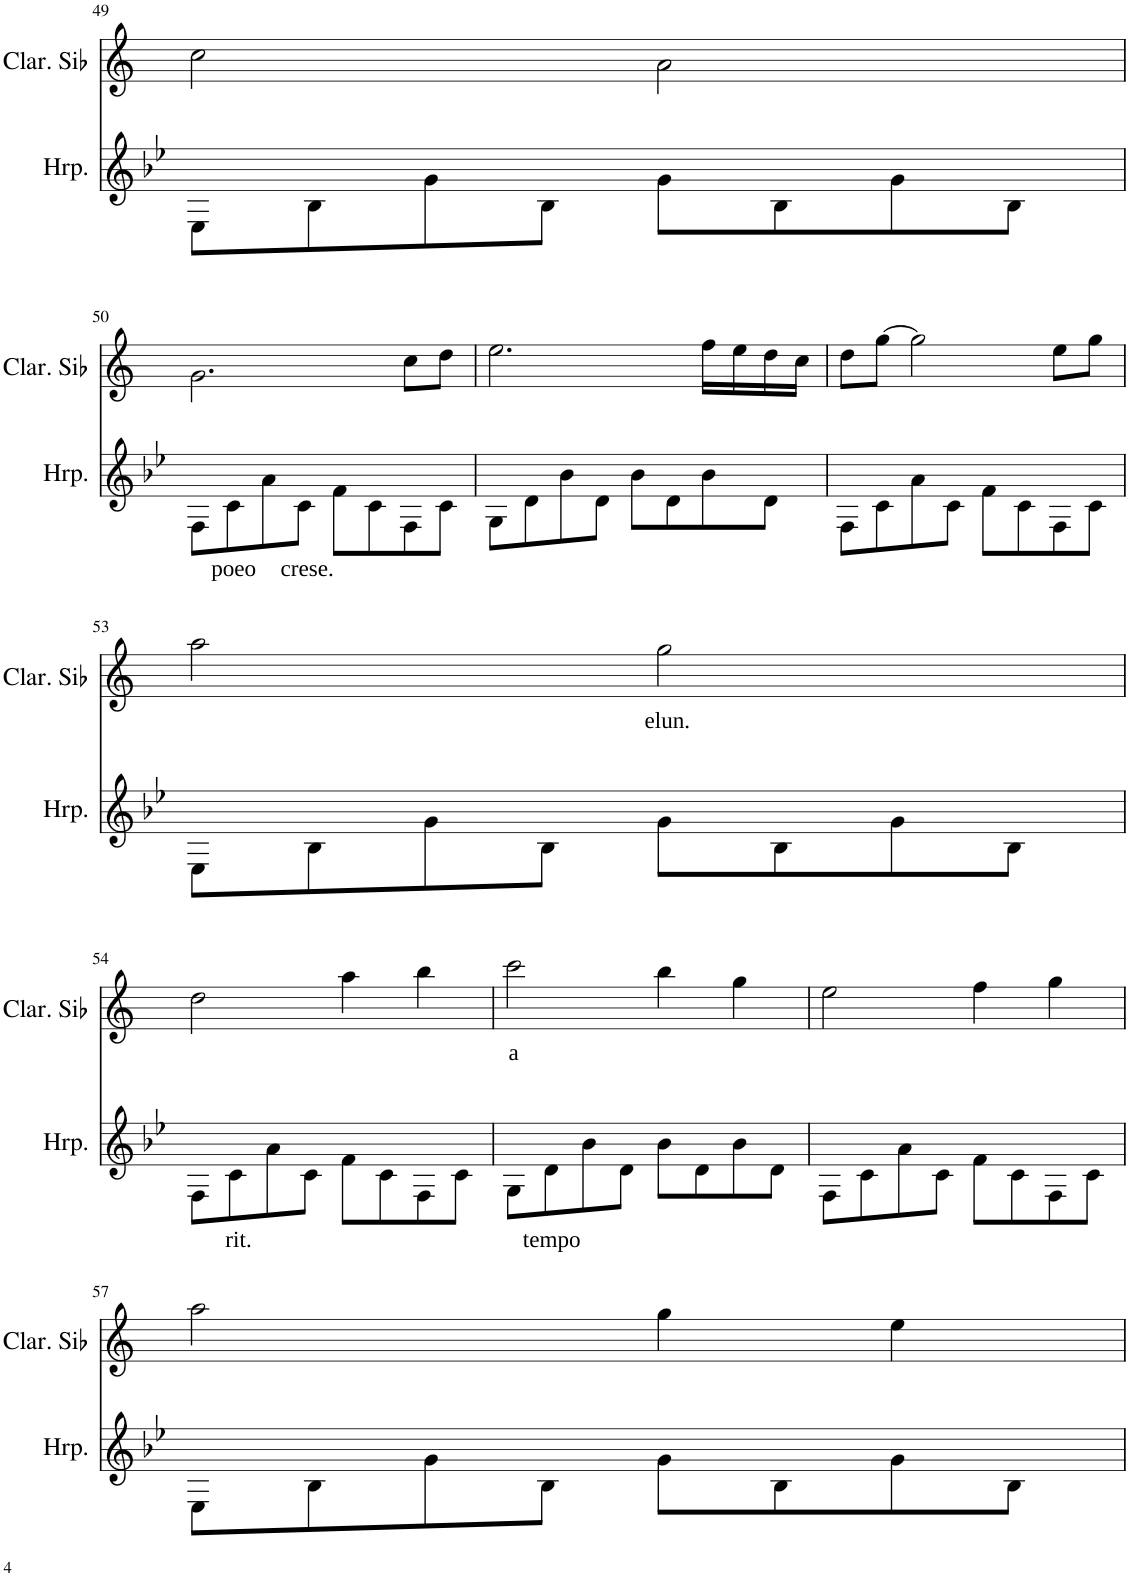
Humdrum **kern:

**kern	**text	**kern	**text
*part2	*part2	*part1	*part1
*staff2	*staff2	*staff1	*staff1
*I"Harpe	*	*I"Clarinette en Sib	*
*I'Hrp.	*	*I'Clar. Sib	*
!!LO:PB:g=z
*clefG2	*	*clefG2	*
*	*	*Trd1c2	*
*k[b-e-]	*	*k[]	*
*M4/4	*	*M4/4	*
=49	=49	=49	=49
8E-\L	.	2cc\	.
8B-\	.	.	.
8g\	.	.	.
8B-\J	.	.	.
8g\L	.	2a\	.
8B-\	.	.	.
8g\	.	.	.
8B-\J	.	.	.
!!LO:LB:g=z
=50	=50	=50	=50
8F\L	.	2.g\	.
!	!LO:LY:b	!	!
8c\	poeo	.	.
8a\	.	.	.
!	!LO:LY:b	!	!
8c\J	crese.	.	.
8f\L	.	.	.
8c\	.	.	.
8F\	.	8cc\L	.
8c\J	.	8dd\J	.
=51	=51	=51	=51
8G\L	.	2.ee\	.
8d\	.	.	.
8b-\	.	.	.
8d\J	.	.	.
8b-\L	.	.	.
8d\	.	.	.
8b-\	.	16ff\LL	.
.	.	16ee\	.
8d\J	.	16dd\	.
.	.	16cc\JJ	.
=52	=52	=52	=52
8F\L	.	8dd\L	.
8c\	.	[8gg\J	.
8a\	.	2gg\]	.
8c\J	.	.	.
8f\L	.	.	.
8c\	.	.	.
8F\	.	8ee\L	.
8c\J	.	8gg\J	.
!!LO:LB:g=z
=53	=53	=53	=53
8E-\L	.	2aa\	.
8B-\	.	.	.
8g\	.	.	.
8B-\J	.	.	.
!	!	!	!LO:LY:b
8g\L	.	2gg\	elun.
8B-\	.	.	.
8g\	.	.	.
8B-\J	.	.	.
!!LO:LB:g=z
=54	=54	=54	=54
8F\L	.	2dd\	.
!	!LO:LY:b	!	!
8c\	rit.	.	.
8a\	.	.	.
8c\J	.	.	.
8f\L	.	4aa\	.
8c\	.	.	.
8F\	.	4bb\	.
8c\J	.	.	.
=55	=55	=55	=55
!	!	!	!LO:LY:b
8G\L	.	2ccc\	a
!	!LO:LY:b	!	!
8d\	tempo	.	.
8b-\	.	.	.
8d\J	.	.	.
8b-\L	.	4bb\	.
8d\	.	.	.
8b-\	.	4gg\	.
8d\J	.	.	.
=56	=56	=56	=56
8F\L	.	2ee\	.
8c\	.	.	.
8a\	.	.	.
8c\J	.	.	.
8f\L	.	4ff\	.
8c\	.	.	.
8F\	.	4gg\	.
8c\J	.	.	.
!!LO:LB:g=z
=57	=57	=57	=57
8E-\L	.	2aa\	.
8B-\	.	.	.
8g\	.	.	.
8B-\J	.	.	.
8g\L	.	4gg\	.
8B-\	.	.	.
8g\	.	4ee\	.
8B-\J	.	.	.
=	=	=	=
*-	*-	*-	*-
